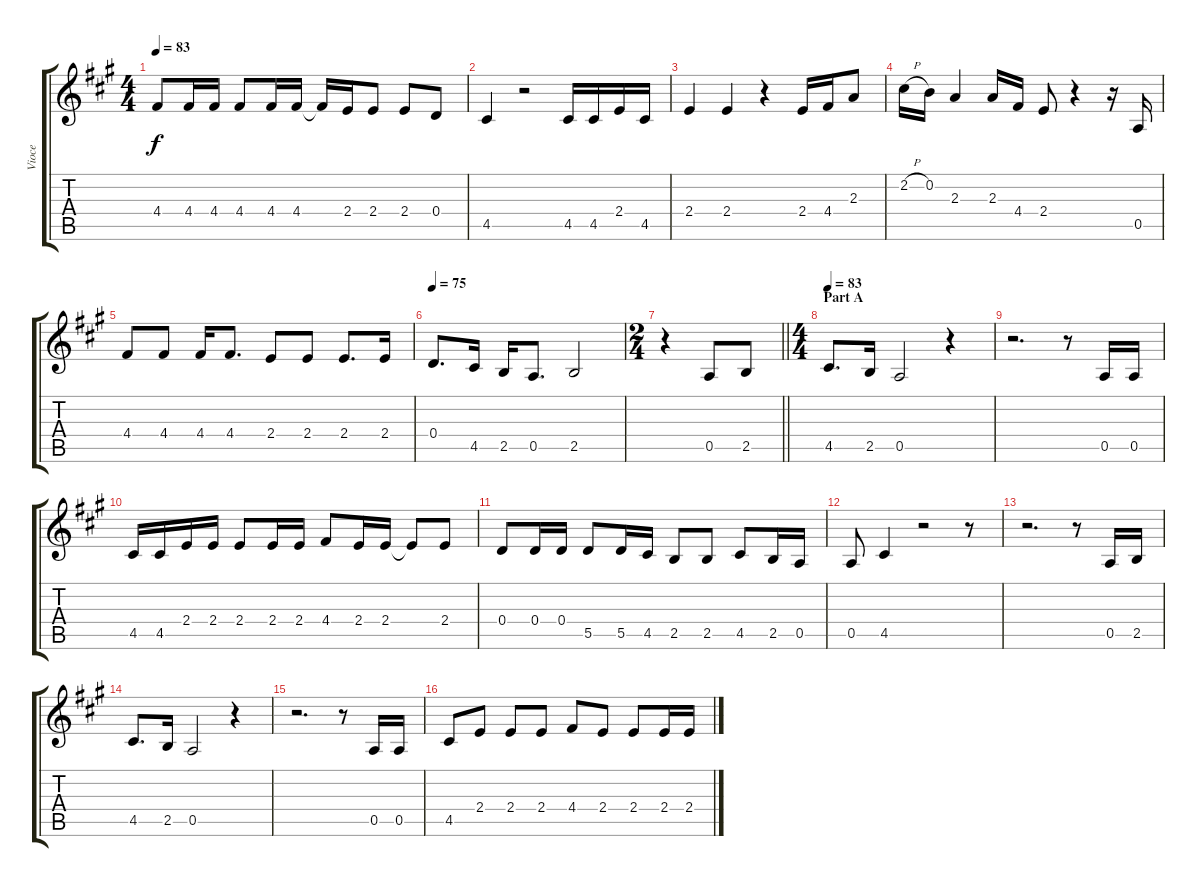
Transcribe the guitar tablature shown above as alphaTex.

\track ("Vioce" "Vioce") {instrument acousticguitarsteel}
\staff {score tabs}
\tuning (E4 B3 G3 D3 A2 E2) {hide}
\ts (4 4)
\tempo 83
\clef g2
\ks a
4.4.8{dy f} 4.4.16 4.4.16 4.4.8 4.4.16 4.4.16 4.4{t}.16 2.4.16 2.4.8 2.4.8 0.4.8 |
4.5.4 r.2 4.5.16 4.5.16 2.4.16 4.5.16 |
2.4.4 2.4.4 r.4 2.4.16 4.4.16 2.3.8 |
2.2{h}.16 0.2.16 2.3.4 2.3.16 4.4.16 2.4.8 r.4 r.16 0.5.16 |
4.4.8 4.4.8 4.4.16 4.4.8{d} 2.4.8 2.4.8 2.4.8{d} 2.4.16 |
\tempo 75
0.4.8{d} 4.5.16 2.5.16 0.5.8{d} 2.5.2 |
\ts (2 4)
\barLineRight lightlight
r.4 0.5.8 2.5.8 |
\ts (4 4)
\section ("" "Part A")
\tempo 83
4.5.8{d} 2.5.16 0.5.2 r.4 |
r.2{d} r.8 0.5.16 0.5.16 |
4.5.16 4.5.16 2.4.16 2.4.16 2.4.8 2.4.16 2.4.16 4.4.8 2.4.16 2.4.16 2.4{t}.8 2.4.8 |
0.4.8 0.4.16 0.4.16 5.5.8 5.5.16 4.5.16 2.5.8 2.5.8 4.5.8 2.5.16 0.5.16 |
0.5.8 4.5.4 r.2 r.8 |
r.2{d} r.8 0.5.16 2.5.16 |
4.5.8{d} 2.5.16 0.5.2 r.4 |
r.2{d} r.8 0.5.16 0.5.16 |
4.5.8 2.4.8 2.4.8 2.4.8 4.4.8 2.4.8 2.4.8 2.4.16 2.4.16
